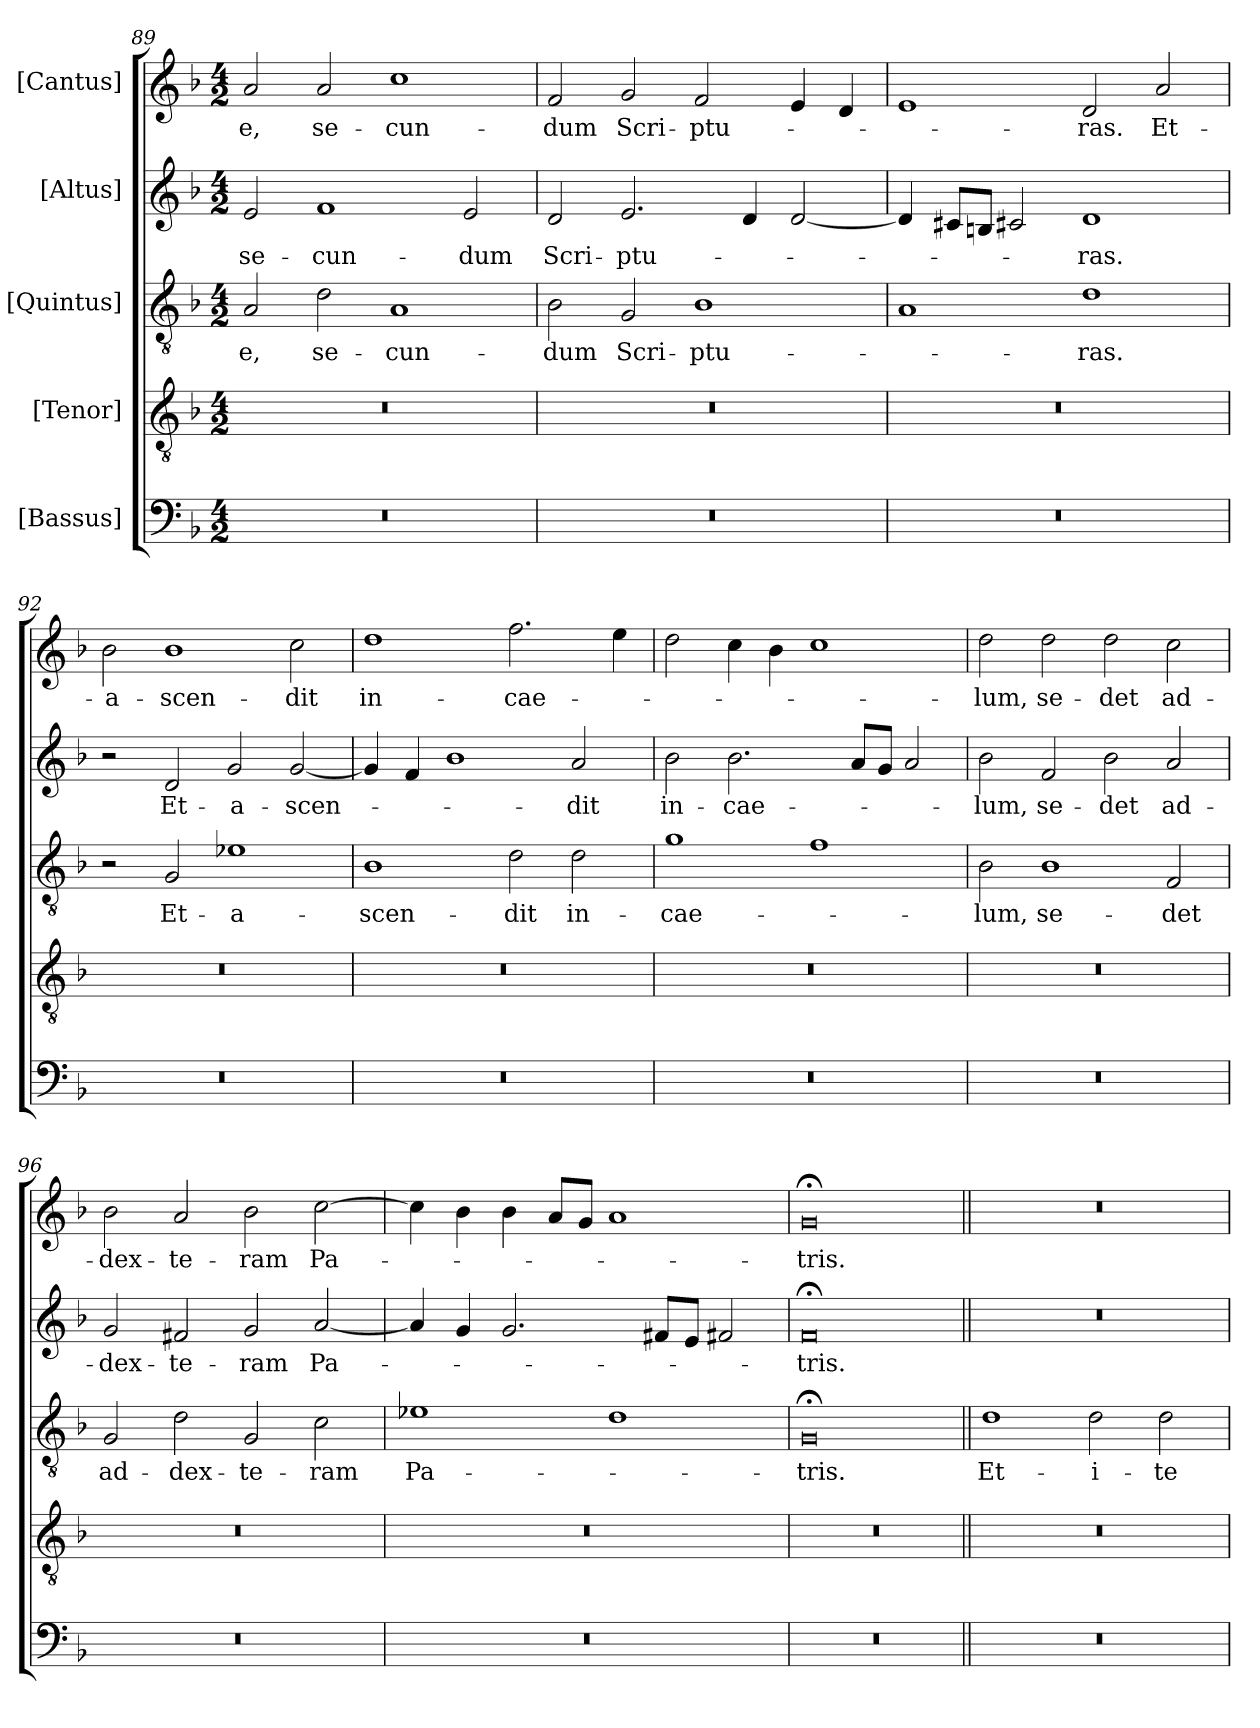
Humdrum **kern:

**kern	**kern	**kern	**text	**kern	**text	**kern	**text
*part5	*part4	*part3	*part3	*part2	*part2	*part1	*part1
*staff5	*staff4	*staff3	*staff3	*staff2	*staff2	*staff1	*staff1
*I"[Bassus]	*I"[Tenor]	*I"[Quintus]	*	*I"[Altus]	*	*I"[Cantus]	*
*clefF4	*clefGv2	*clefGv2	*	*clefG2	*	*clefG2	*
*k[b-]	*k[b-]	*k[b-]	*	*k[b-]	*	*k[b-]	*
*M4/2	*M4/2	*M4/2	*	*M4/2	*	*M4/2	*
=89	=89	=89	=89	=89	=89	=89	=89
0r	0r	2A/	-e,	2e/	se-	2a/	-e,
.	.	2d\	se-	1f/	-cun-	2a/	se-
.	.	1A/	-cun-	.	.	1cc\	-cun-
.	.	.	.	2e/	-dum	.	.
=90	=90	=90	=90	=90	=90	=90	=90
0r	0r	2B-\	-dum	2d/	Scri-	2f/	-dum
.	.	2G/	Scri-	2.e/	-ptu-	2g/	Scri-
.	.	1B-\	-ptu-	.	.	2f/	-ptu-
.	.	.	.	4d/	.	.	.
.	.	.	.	[2d/	.	4e/	.
.	.	.	.	.	.	4d/	.
=91	=91	=91	=91	=91	=91	=91	=91
0r	0r	1A/	.	4d/]	.	1e/	.
.	.	.	.	8c#X/L	.	.	.
.	.	.	.	8Bn/J	.	.	.
.	.	.	.	2c#X/	.	.	.
.	.	1d\	-ras.	1d/	-ras.	2d/	-ras.
.	.	.	.	.	.	2a/	Et-
=92	=92	=92	=92	=92	=92	=92	=92
0r	0r	2r	.	2r	.	2b-\	a-
.	.	2G/	Et-	2d/	Et-	1b-\	-scen-
.	.	1e-X\	a-	2g/	a-	.	.
.	.	.	.	[2g/	-scen-	2cc\	-dit
=93	=93	=93	=93	=93	=93	=93	=93
0r	0r	1B-\	-scen-	4g/]	.	1dd\	in-
.	.	.	.	4f/	.	.	.
.	.	.	.	1b-\	.	.	.
.	.	2d\	-dit	.	.	2.ff\	cae-
.	.	2d\	in-	2a/	-dit	.	.
.	.	.	.	.	.	4ee\	.
=94	=94	=94	=94	=94	=94	=94	=94
0r	0r	1g\	cae-	2b-\	in-	2dd\	.
.	.	.	.	2.b-\	cae-	4cc\	.
.	.	.	.	.	.	4b-\	.
.	.	1f\	.	.	.	1cc\	.
.	.	.	.	8a/L	.	.	.
.	.	.	.	8g/J	.	.	.
.	.	.	.	2a/	.	.	.
=95	=95	=95	=95	=95	=95	=95	=95
0r	0r	2B-\	-lum,	2b-\	-lum,	2dd\	-lum,
.	.	1B-\	se-	2f/	se-	2dd\	se-
.	.	.	.	2b-\	-det	2dd\	-det
.	.	2F/	-det	2a/	ad-	2cc\	ad-
=96	=96	=96	=96	=96	=96	=96	=96
0r	0r	2G/	ad-	2g/	dex-	2b-\	dex-
.	.	2d\	dex-	2f#X/	-te-	2a/	-te-
.	.	2G/	-te-	2g/	-ram	2b-\	-ram
.	.	2c\	-ram	[2a/	Pa-	[2cc\	Pa-
=97	=97	=97	=97	=97	=97	=97	=97
0r	0r	1e-X\	Pa-	4a/]	.	4cc\]	.
.	.	.	.	4g/	.	4b-\	.
.	.	.	.	2.g/	.	4b-\	.
.	.	.	.	.	.	8a/L	.
.	.	.	.	.	.	8g/J	.
.	.	1d\	.	.	.	1a/	.
.	.	.	.	8f#X/L	.	.	.
.	.	.	.	8e/J	.	.	.
.	.	.	.	2f#X/	.	.	.
=98	=98	=98	=98	=98	=98	=98	=98
0r	0r	0G;</	-tris.	0f;</	-tris.	0g;</	-tris.
=99||	=99||	=99||	=99||	=99||	=99||	=99||	=99||
0r	0r	1d\	Et-	0r	.	0r	.
.	.	2d\	i-	.	.	.	.
.	.	2d\	-te-	.	.	.	.
=	=	=	=	=	=	=	=
*-	*-	*-	*-	*-	*-	*-	*-
